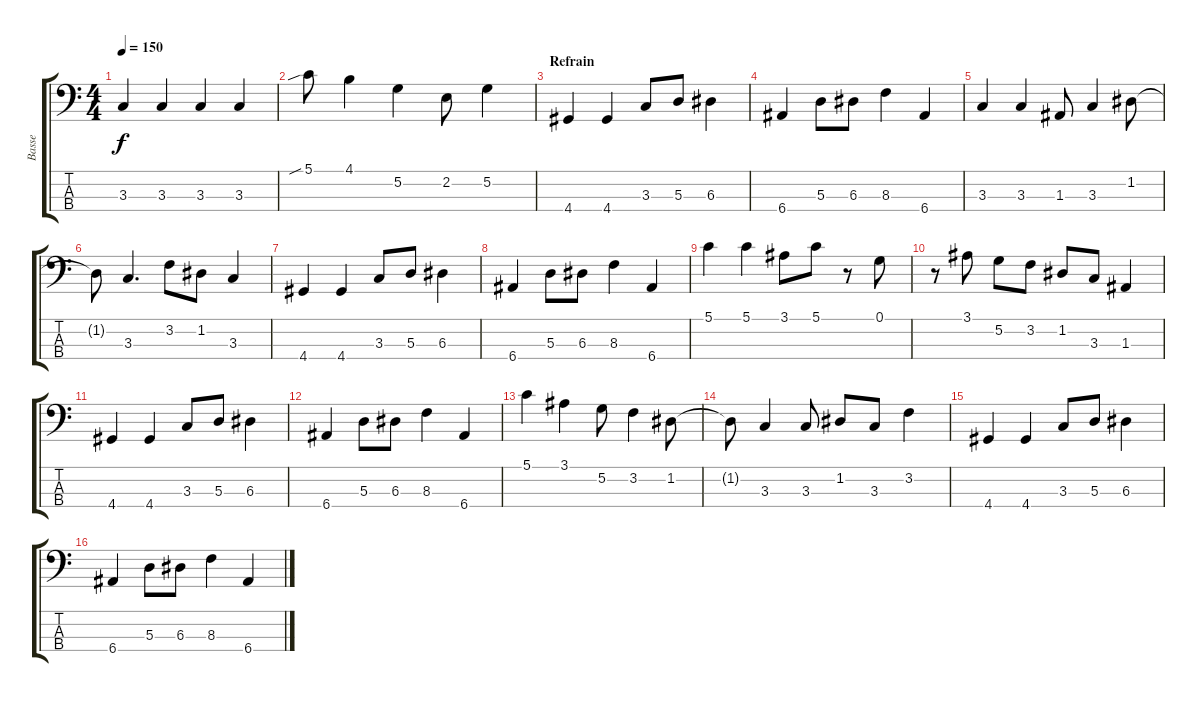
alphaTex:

\track ("Basse" "Basse") {instrument electricbassfinger}
\staff {score tabs}
\tuning (G2 D2 A1 E1) {hide}
\ts (4 4)
\tempo 150
\clef f4
\ks c
3.3.4{dy f} 3.3.4 3.3.4 3.3.4 |
5.1{sib}.8 4.1.4 5.2.4 2.2.8 5.2.4 |
\section ("" "Refrain")
4.4.4 4.4.4 3.3.8 5.3.8 6.3.4 |
6.4.4 5.3.8 6.3.8 8.3.4 6.4.4 |
3.3.4 3.3.4 1.3.8 3.3.4 1.2.8 |
1.2{t}.8 3.3.4{d} 3.2.8 1.2.8 3.3.4 |
4.4.4 4.4.4 3.3.8 5.3.8 6.3.4 |
6.4.4 5.3.8 6.3.8 8.3.4 6.4.4 |
5.1.4 5.1.4 3.1.8 5.1.8 r.8 0.1.8 |
r.8 3.1.8 5.2.8 3.2.8 1.2.8 3.3.8 1.3.4 |
4.4.4 4.4.4 3.3.8 5.3.8 6.3.4 |
6.4.4 5.3.8 6.3.8 8.3.4 6.4.4 |
5.1.4 3.1.4 5.2.8 3.2.4 1.2.8 |
1.2{t}.8 3.3.4 3.3.8 1.2.8 3.3.8 3.2.4 |
4.4.4 4.4.4 3.3.8 5.3.8 6.3.4 |
6.4.4 5.3.8 6.3.8 8.3.4 6.4.4
